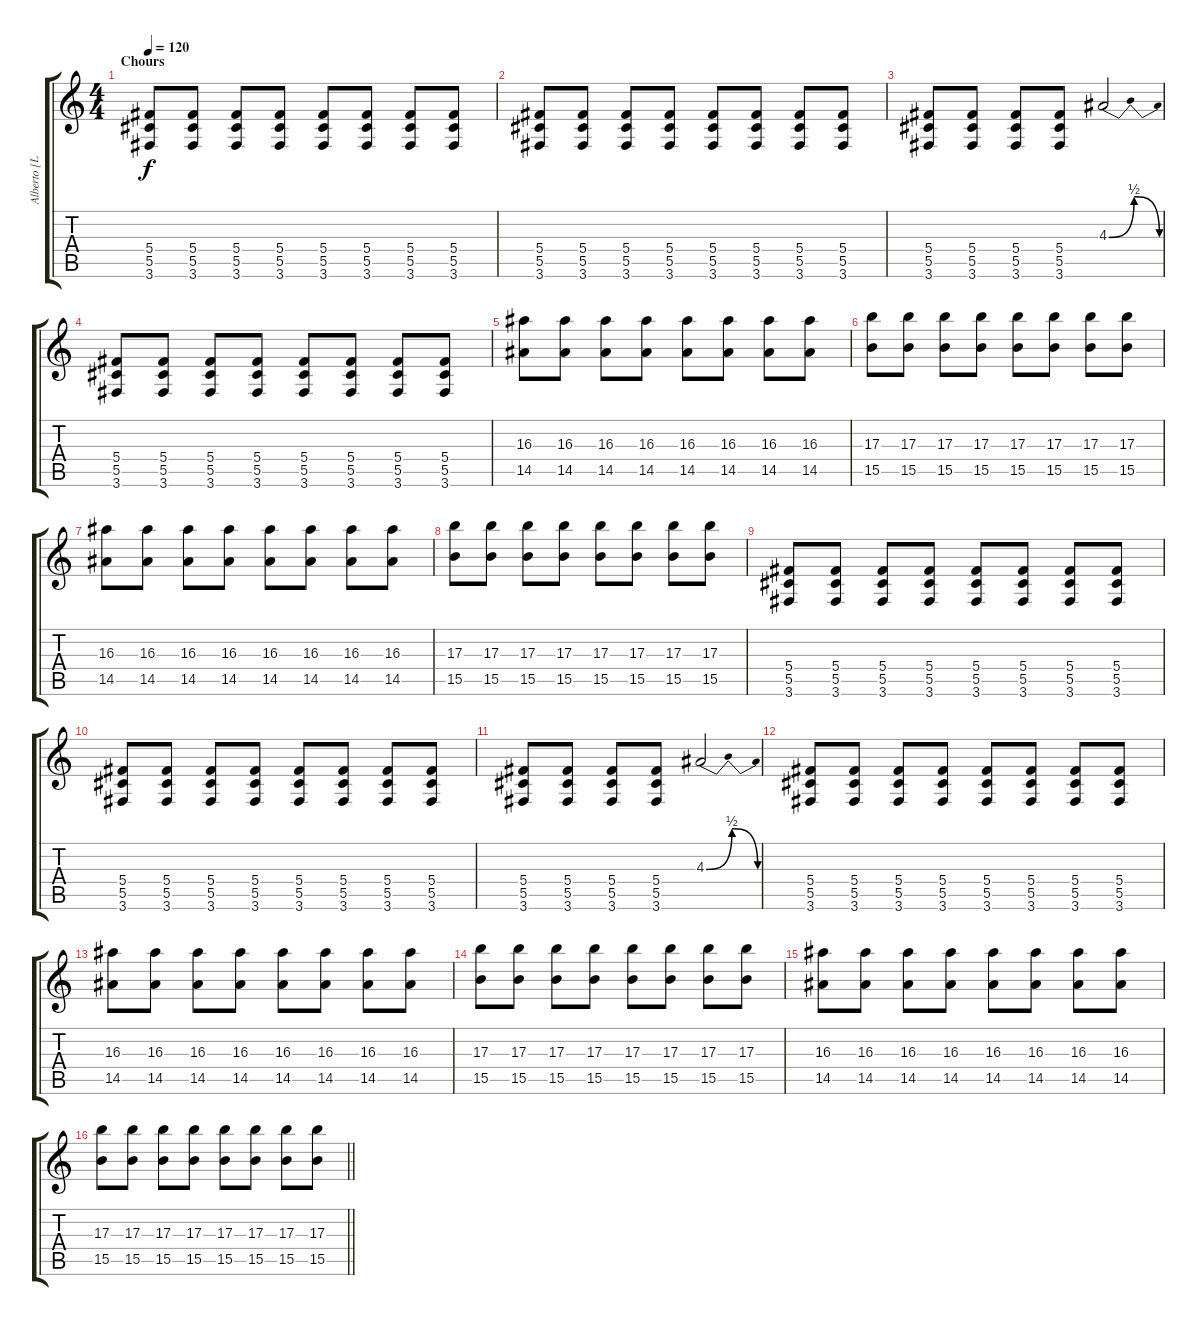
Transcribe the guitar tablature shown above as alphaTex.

\track ("Alberto [Lead Guitar]" "Alberto [L") {instrument overdrivenguitar}
\staff {score tabs}
\tuning (Eb4 Bb3 Gb3 Db3 Ab2 Eb2) {hide}
\ts (4 4)
\section ("" "Chours")
\tempo 120
\clef g2
\ks c
(5.4 5.5 3.6).8{dy f volume 10 instrument distortionguitar} (5.4 5.5 3.6).8 (5.4 5.5 3.6).8 (5.4 5.5 3.6).8 (5.4 5.5 3.6).8 (5.4 5.5 3.6).8 (5.4 5.5 3.6).8 (5.4 5.5 3.6).8 |
(5.4 5.5 3.6).8 (5.4 5.5 3.6).8 (5.4 5.5 3.6).8 (5.4 5.5 3.6).8 (5.4 5.5 3.6).8 (5.4 5.5 3.6).8 (5.4 5.5 3.6).8 (5.4 5.5 3.6).8 |
(5.4 5.5 3.6).8 (5.4 5.5 3.6).8 (5.4 5.5 3.6).8 (5.4 5.5 3.6).8 4.3{be (bendrelease 0 0 15 2 15 2 60 0)}.2 |
(5.4 5.5 3.6).8 (5.4 5.5 3.6).8 (5.4 5.5 3.6).8 (5.4 5.5 3.6).8 (5.4 5.5 3.6).8 (5.4 5.5 3.6).8 (5.4 5.5 3.6).8 (5.4 5.5 3.6).8 |
(16.3 14.5).8 (16.3 14.5).8 (16.3 14.5).8 (16.3 14.5).8 (16.3 14.5).8 (16.3 14.5).8 (16.3 14.5).8 (16.3 14.5).8 |
(17.3 15.5).8 (17.3 15.5).8 (17.3 15.5).8 (17.3 15.5).8 (17.3 15.5).8 (17.3 15.5).8 (17.3 15.5).8 (17.3 15.5).8 |
(16.3 14.5).8 (16.3 14.5).8 (16.3 14.5).8 (16.3 14.5).8 (16.3 14.5).8 (16.3 14.5).8 (16.3 14.5).8 (16.3 14.5).8 |
(17.3 15.5).8 (17.3 15.5).8 (17.3 15.5).8 (17.3 15.5).8 (17.3 15.5).8 (17.3 15.5).8 (17.3 15.5).8 (17.3 15.5).8 |
(5.4 5.5 3.6).8{volume 10 instrument distortionguitar} (5.4 5.5 3.6).8 (5.4 5.5 3.6).8 (5.4 5.5 3.6).8 (5.4 5.5 3.6).8 (5.4 5.5 3.6).8 (5.4 5.5 3.6).8 (5.4 5.5 3.6).8 |
(5.4 5.5 3.6).8 (5.4 5.5 3.6).8 (5.4 5.5 3.6).8 (5.4 5.5 3.6).8 (5.4 5.5 3.6).8 (5.4 5.5 3.6).8 (5.4 5.5 3.6).8 (5.4 5.5 3.6).8 |
(5.4 5.5 3.6).8 (5.4 5.5 3.6).8 (5.4 5.5 3.6).8 (5.4 5.5 3.6).8 4.3{be (bendrelease 0 0 15 2 15 2 60 0)}.2 |
(5.4 5.5 3.6).8 (5.4 5.5 3.6).8 (5.4 5.5 3.6).8 (5.4 5.5 3.6).8 (5.4 5.5 3.6).8 (5.4 5.5 3.6).8 (5.4 5.5 3.6).8 (5.4 5.5 3.6).8 |
(16.3 14.5).8 (16.3 14.5).8 (16.3 14.5).8 (16.3 14.5).8 (16.3 14.5).8 (16.3 14.5).8 (16.3 14.5).8 (16.3 14.5).8 |
(17.3 15.5).8 (17.3 15.5).8 (17.3 15.5).8 (17.3 15.5).8 (17.3 15.5).8 (17.3 15.5).8 (17.3 15.5).8 (17.3 15.5).8 |
(16.3 14.5).8 (16.3 14.5).8 (16.3 14.5).8 (16.3 14.5).8 (16.3 14.5).8 (16.3 14.5).8 (16.3 14.5).8 (16.3 14.5).8 |
\barLineRight lightlight
(17.3 15.5).8 (17.3 15.5).8 (17.3 15.5).8 (17.3 15.5).8 (17.3 15.5).8 (17.3 15.5).8 (17.3 15.5).8 (17.3 15.5).8
